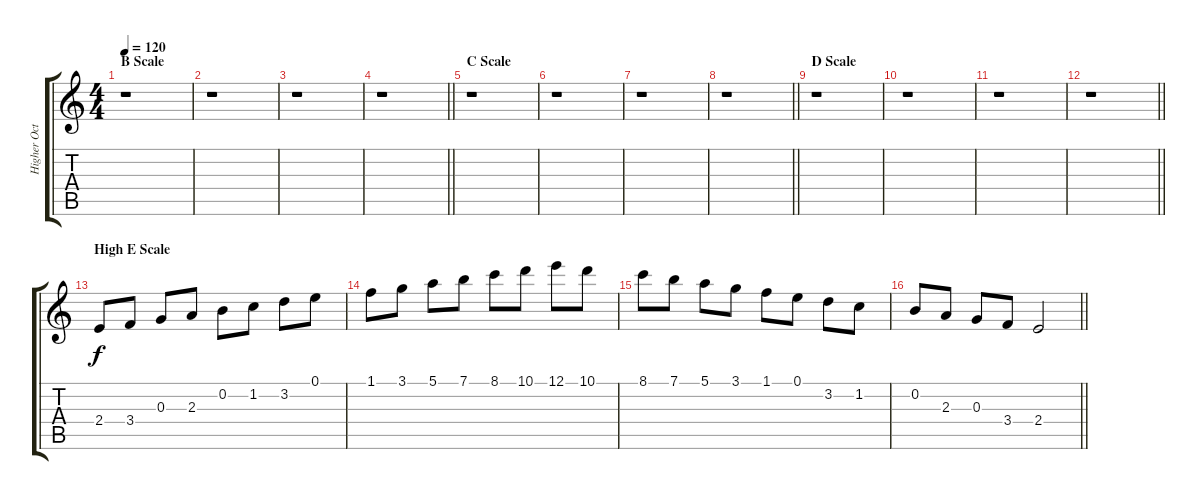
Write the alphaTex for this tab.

\track ("Higher Octave" "Higher Oct") {instrument acousticguitarsteel}
\staff {score tabs}
\tuning (E4 B3 G3 D3 A2 E2) {hide}
\ts (4 4)
\section ("" "B Scale")
\tempo 120
\clef g2
\ks c
r.1{dy f} |
r.1 |
r.1 |
\barLineRight lightlight
r.1 |
\section ("" "C Scale")
r.1 |
r.1 |
r.1 |
\barLineRight lightlight
r.1 |
\section ("" "D Scale")
r.1 |
r.1 |
r.1 |
\barLineRight lightlight
r.1 |
\section ("" "High E Scale")
2.4.8 3.4.8 0.3.8 2.3.8 0.2.8 1.2.8 3.2.8 0.1.8 |
1.1.8 3.1.8 5.1.8 7.1.8 8.1.8 10.1.8 12.1.8 10.1.8 |
8.1.8 7.1.8 5.1.8 3.1.8 1.1.8 0.1.8 3.2.8 1.2.8 |
\barLineRight lightlight
0.2.8 2.3.8 0.3.8 3.4.8 2.4.2
